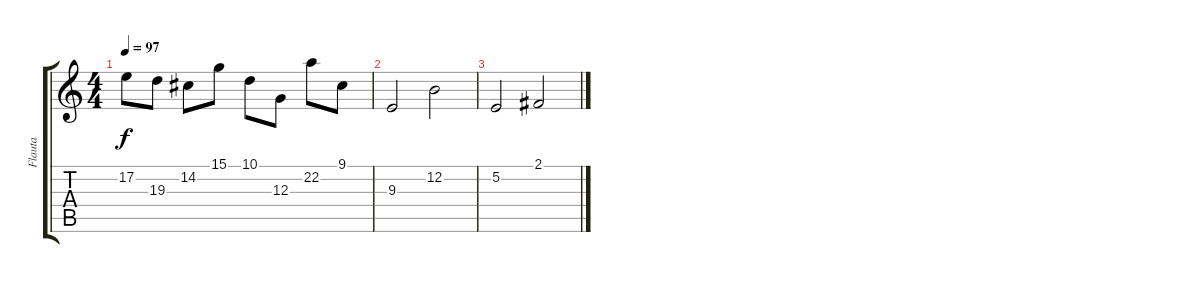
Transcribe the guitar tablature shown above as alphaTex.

\track ("Flauta" "Flauta") {instrument flute}
\staff {score tabs}
\tuning (E4 B3 G3 D3 A2 E2) {hide}
\ts (4 4)
\tempo 97
\clef g2
\ks c
17.2.8{dy f} 19.3.8 14.2.8 15.1.8 10.1.8 12.3.8 22.2.8 9.1.8 |
9.3.2 12.2.2 |
5.2.2 2.1.2
